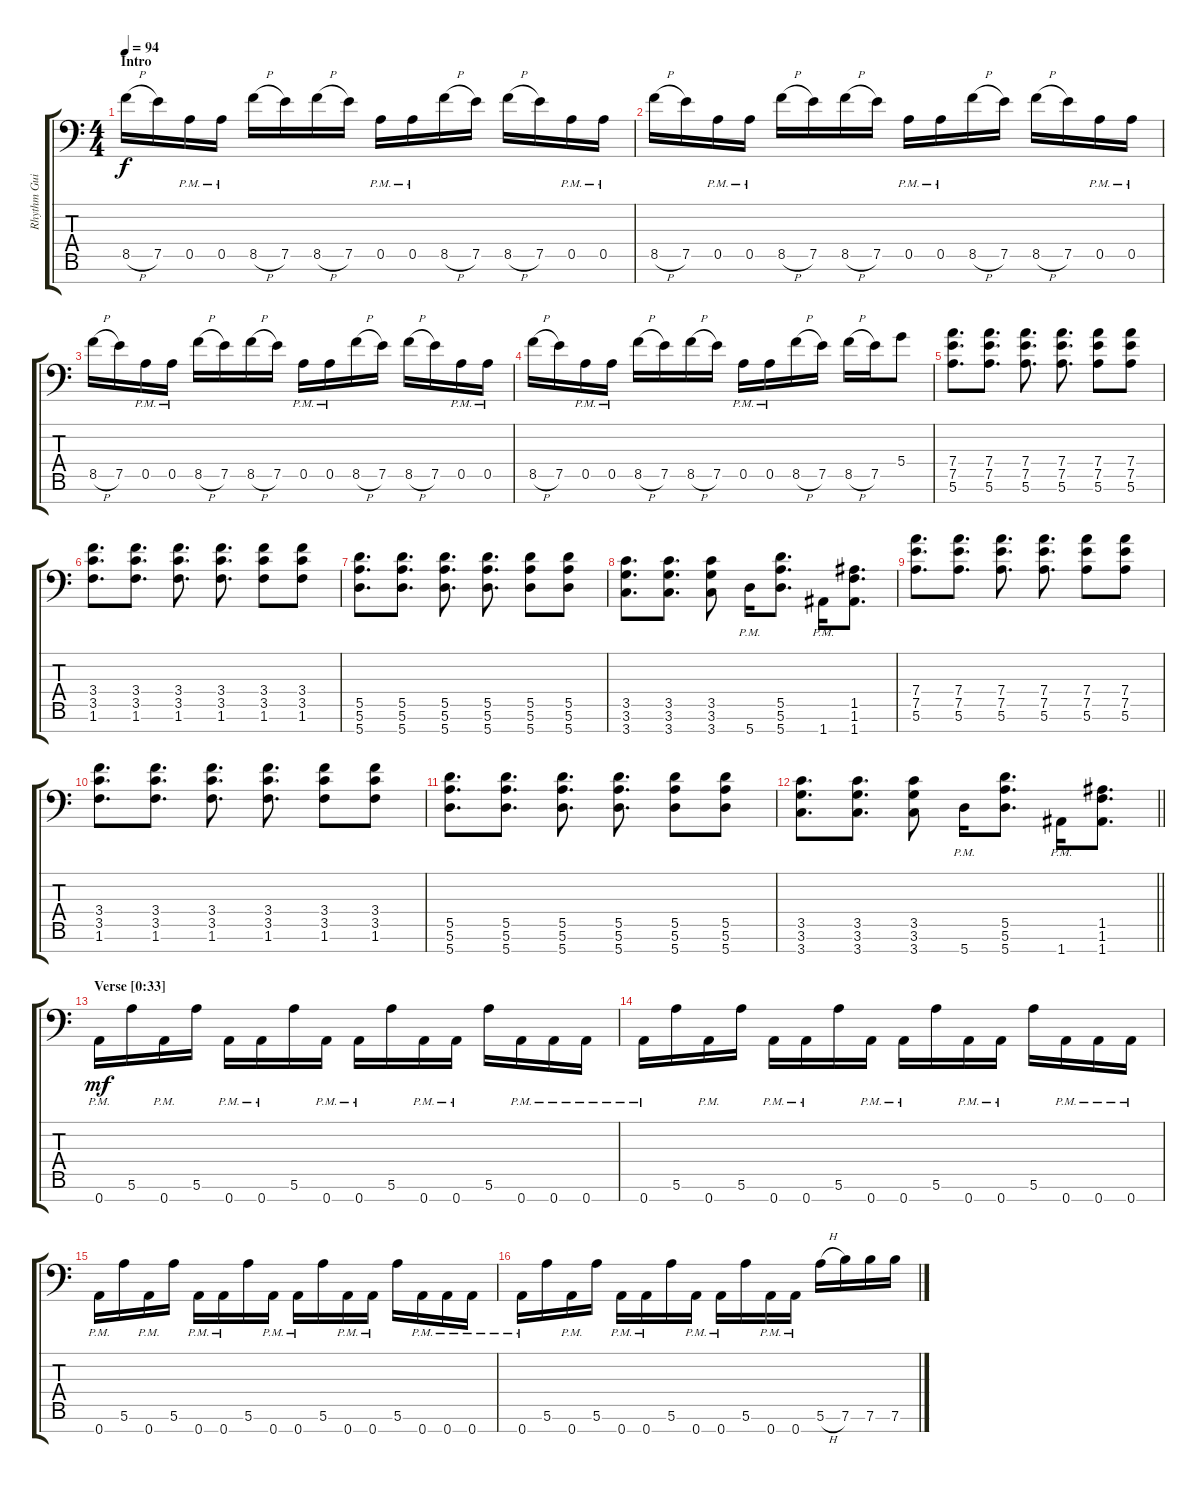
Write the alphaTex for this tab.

\track ("Rhythm Guitar I" "Rhythm Gui") {instrument distortionguitar}
\staff {score tabs}
\tuning (E4 B3 G3 D3 A2 E2 A1) {hide}
\ts (4 4)
\section ("" "Intro")
\tempo 94
\clef f4
\ks c
8.5{h}.16{dy f instrument distortionguitar} 7.5.16 0.5{pm}.16 0.5{pm}.16 8.5{h}.16 7.5.16 8.5{h}.16 7.5.16 0.5{pm}.16 0.5{pm}.16 8.5{h}.16 7.5.16 8.5{h}.16 7.5.16 0.5{pm}.16 0.5{pm}.16 |
8.5{h}.16 7.5.16 0.5{pm}.16 0.5{pm}.16 8.5{h}.16 7.5.16 8.5{h}.16 7.5.16 0.5{pm}.16 0.5{pm}.16 8.5{h}.16 7.5.16 8.5{h}.16 7.5.16 0.5{pm}.16 0.5{pm}.16 |
8.5{h}.16 7.5.16 0.5{pm}.16 0.5{pm}.16 8.5{h}.16 7.5.16 8.5{h}.16 7.5.16 0.5{pm}.16 0.5{pm}.16 8.5{h}.16 7.5.16 8.5{h}.16 7.5.16 0.5{pm}.16 0.5{pm}.16 |
8.5{h}.16 7.5.16 0.5{pm}.16 0.5{pm}.16 8.5{h}.16 7.5.16 8.5{h}.16 7.5.16 0.5{pm}.16 0.5{pm}.16 8.5{h}.16 7.5.16 8.5{h}.16 7.5.16 5.4.8 |
(7.4 7.5 5.6).8{d} (7.4 7.5 5.6).8{d} (7.4 7.5 5.6).8{d} (7.4 7.5 5.6).8{d} (7.4 7.5 5.6).8 (7.4 7.5 5.6).8 |
(3.4 3.5 1.6).8{d} (3.4 3.5 1.6).8{d} (3.4 3.5 1.6).8{d} (3.4 3.5 1.6).8{d} (3.4 3.5 1.6).8 (3.4 3.5 1.6).8 |
(5.5 5.6 5.7).8{d} (5.5 5.6 5.7).8{d} (5.5 5.6 5.7).8{d} (5.5 5.6 5.7).8{d} (5.5 5.6 5.7).8 (5.5 5.6 5.7).8 |
(3.5 3.6 3.7).8{d} (3.5 3.6 3.7).8{d} (3.5 3.6 3.7).8 5.7{pm}.16 (5.5 5.6 5.7).8{d} 1.7{pm}.16 (1.5 1.6 1.7).8{d} |
(7.4 7.5 5.6).8{d} (7.4 7.5 5.6).8{d} (7.4 7.5 5.6).8{d} (7.4 7.5 5.6).8{d} (7.4 7.5 5.6).8 (7.4 7.5 5.6).8 |
(3.4 3.5 1.6).8{d} (3.4 3.5 1.6).8{d} (3.4 3.5 1.6).8{d} (3.4 3.5 1.6).8{d} (3.4 3.5 1.6).8 (3.4 3.5 1.6).8 |
(5.5 5.6 5.7).8{d} (5.5 5.6 5.7).8{d} (5.5 5.6 5.7).8{d} (5.5 5.6 5.7).8{d} (5.5 5.6 5.7).8 (5.5 5.6 5.7).8 |
\barLineRight lightlight
(3.5 3.6 3.7).8{d} (3.5 3.6 3.7).8{d} (3.5 3.6 3.7).8 5.7{pm}.16 (5.5 5.6 5.7).8{d} 1.7{pm}.16 (1.5 1.6 1.7).8{d} |
\section ("" "Verse [0:33]")
0.7{pm}.16{dy mf} 5.6.16 0.7{pm}.16 5.6.16 0.7{pm}.16 0.7{pm}.16 5.6.16 0.7{pm}.16 0.7{pm}.16 5.6.16 0.7{pm}.16 0.7{pm}.16 5.6.16 0.7{pm}.16 0.7{pm}.16 0.7{pm}.16 |
0.7{pm}.16 5.6.16 0.7{pm}.16 5.6.16 0.7{pm}.16 0.7{pm}.16 5.6.16 0.7{pm}.16 0.7{pm}.16 5.6.16 0.7{pm}.16 0.7{pm}.16 5.6.16 0.7{pm}.16 0.7{pm}.16 0.7{pm}.16 |
0.7{pm}.16 5.6.16 0.7{pm}.16 5.6.16 0.7{pm}.16 0.7{pm}.16 5.6.16 0.7{pm}.16 0.7{pm}.16 5.6.16 0.7{pm}.16 0.7{pm}.16 5.6.16 0.7{pm}.16 0.7{pm}.16 0.7{pm}.16 |
0.7{pm}.16 5.6.16 0.7{pm}.16 5.6.16 0.7{pm}.16 0.7{pm}.16 5.6.16 0.7{pm}.16 0.7{pm}.16 5.6.16 0.7{pm}.16 0.7{pm}.16 5.6{h}.16 7.6.16 7.6.16 7.6.16
